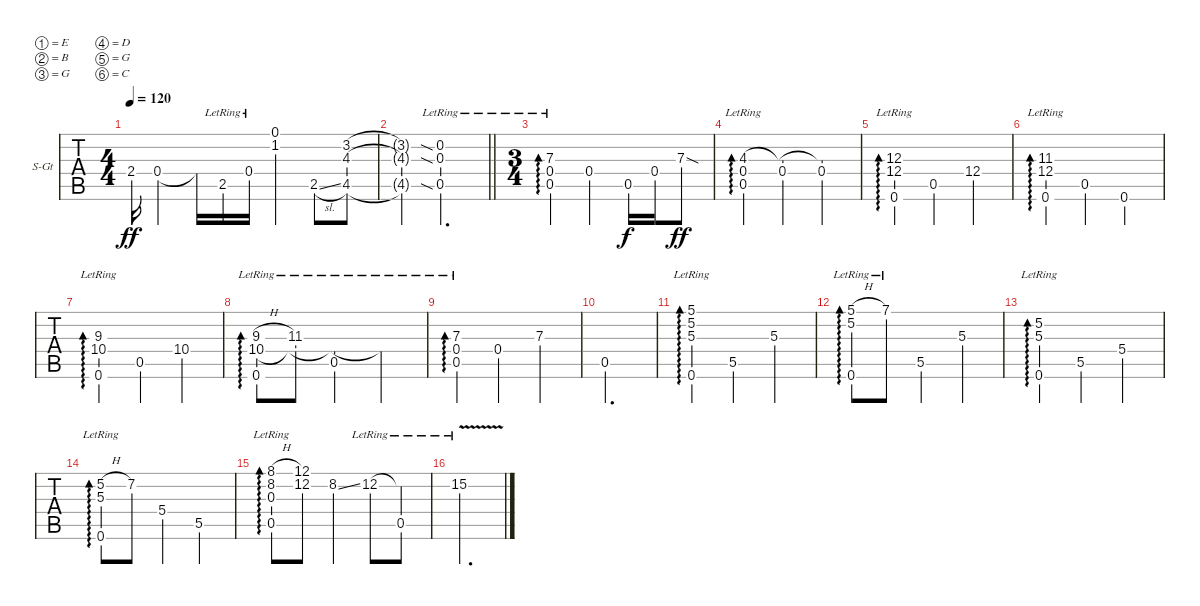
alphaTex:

\bracketExtendMode groupsimilarinstruments
\firstSystemTrackNameOrientation horizontal
\otherSystemsTrackNameOrientation horizontal
\track ("Piste 1" "S-Gt") {instrument acousticguitarsteel}
\staff {tabs}
\tuning (E4 B3 G3 D3 G2 C2)
\ts (4 4)
\tempo 120
\clef g2
\ks c
2.4{t}.16{dy ff} 0.4.4 0.4{t}.16 2.5{lr}.16 0.4{lr}.16 (1.2 0.1).4 2.5{sl}.8 (4.5 4.3 3.2).8 |
\barLineRight lightlight
(3.2{t} 4.3{t} 4.5{t}).4 (0.2{sia lr} 0.3{sia lr} 0.5{sia lr}).2{d} |
\ts (3 4)
(0.5{lr} 0.4{lr} 7.3{lr}).4{ad 0} 0.4.4 0.5.16{dy f} 0.4.16 7.3{sod}.8{dy ff} |
(0.5{lr} 0.4{lr} 4.3{lr}).4{ad 0} (0.4 4.3{t}).4 (0.4 4.3{t}).4 |
(0.6{lr} 12.4{lr} 12.3{lr}).4{ad 0} 0.5.4 12.4.4 |
(0.6{lr} 12.4{lr} 11.3{lr}).4{ad 0} 0.5.4 0.6.4 |
(0.6{lr} 10.4{lr} 9.3{lr}).4{ad 0} 0.5.4 10.4.4 |
(0.6{lr} 10.4{lr} 9.3{h}).8{ad 0} (11.3 10.4{lr t}).8 (0.5 10.4{lr t}).4 10.4{lr t}.4 |
(0.5{lr} 0.4{lr} 7.3{lr}).4{ad 0} 0.4.4 7.3.4 |
0.5.2{d} |
(0.6{lr} 5.3{lr} 5.2{lr} 5.1{lr}).4{ad 0} 5.5.4 5.3.4 |
(5.1{h} 5.2 0.6{lr}).8{ad 0} 7.1{lr}.8 5.5.4 5.3.4 |
(0.6{lr} 5.3{lr} 5.2{lr}).4{ad 0} 5.5.4 5.4.4 |
(5.2{h lr} 5.3{lr} 0.6{lr}).8{ad 0} 7.2.8 5.4.4 5.5.4 |
(0.5{lr} 0.3{lr} 8.2{h} 8.1{h}).8{ad 0} (12.1 12.2).8 8.2{ss}.4 12.2{lr}.8 (0.5{lr} 12.2{lr t}).8 |
15.2{v lr}.2{d}
